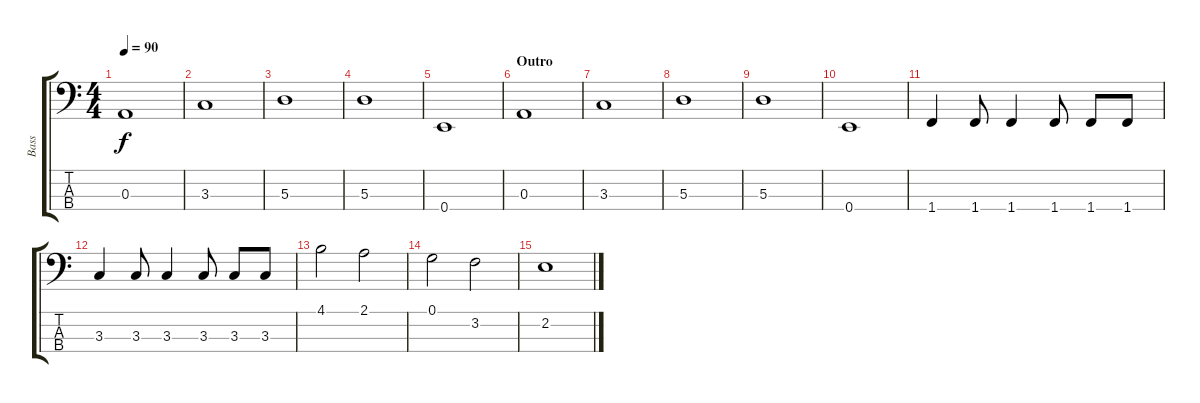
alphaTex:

\track ("Bass" "Bass") {instrument electricbassfinger}
\staff {score tabs}
\tuning (G2 D2 A1 E1) {hide}
\ts (4 4)
\tempo 90
\clef f4
\ks c
0.3.1{dy f} |
3.3.1 |
5.3.1 |
5.3.1 |
0.4.1 |
\section ("" "Outro")
0.3.1 |
3.3.1 |
5.3.1 |
5.3.1 |
0.4.1 |
1.4.4 1.4.8 1.4.4 1.4.8 1.4.8 1.4.8 |
3.3.4 3.3.8 3.3.4 3.3.8 3.3.8 3.3.8 |
4.1.2 2.1.2 |
0.1.2 3.2.2 |
2.2.1
